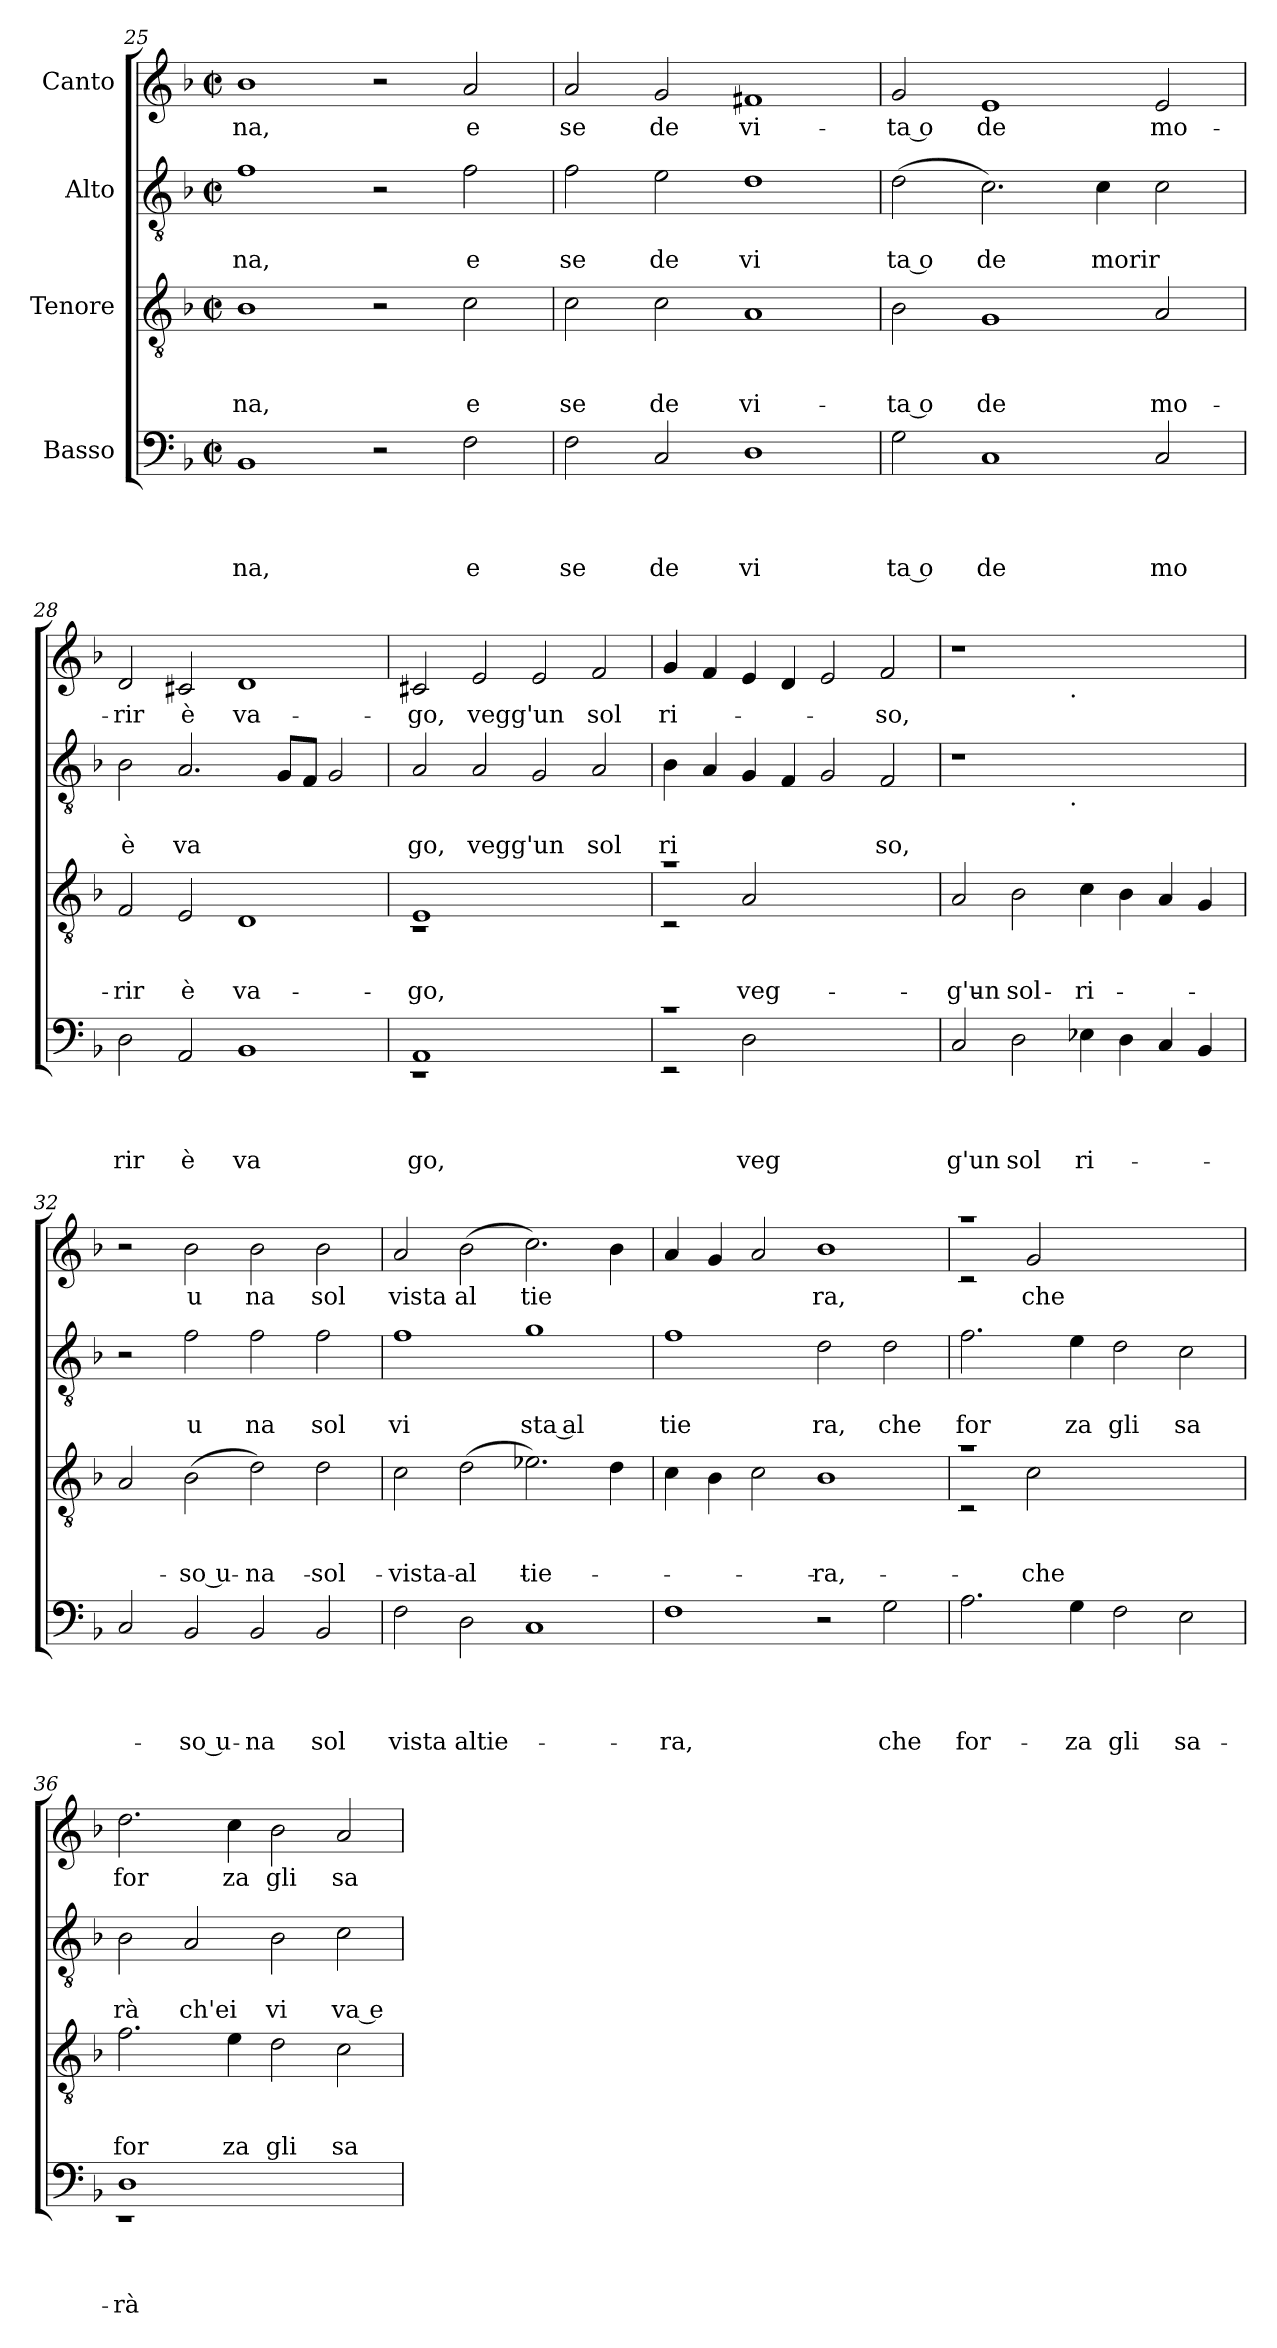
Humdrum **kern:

**kern	**text	**text	**text	**text	**kern	**text	**text	**text	**kern	**text	**text	**kern	**text
*part4	*part4	*part4	*part4	*part4	*part3	*part3	*part3	*part3	*part2	*part2	*part2	*part1	*part1
*staff4	*staff4	*staff4	*staff4	*staff4	*staff3	*staff3	*staff3	*staff3	*staff2	*staff2	*staff2	*staff1	*staff1
*I"Basso	*	*	*	*	*I"Tenore	*	*	*	*I"Alto	*	*	*I"Canto	*
!!LO:LB:g=z
*clefF4	*	*	*	*	*clefGv2	*	*	*	*clefGv2	*	*	*clefG2	*
*k[b-]	*	*	*	*	*k[b-]	*	*	*	*k[b-]	*	*	*k[b-]	*
*F:	*	*	*	*	*F:	*	*	*	*F:	*	*	*F:	*
*M2/2	*	*	*	*	*M2/2	*	*	*	*M2/2	*	*	*M2/2	*
*met(c|)	*	*	*	*	*met(c|)	*	*	*	*met(c|)	*	*	*met(c|)	*
=25	=25	=25	=25	=25	=25	=25	=25	=25	=25	=25	=25	=25	=25
!	!	!	!	!LO:LY:b	!	!	!	!LO:LY:b	!	!	!LO:LY:b	!	!LO:LY:b
1BB-	.	.	.	na,	1B-	.	.	na,	1f	.	na,	1b-	na,
2r	.	.	.	.	2r	.	.	.	2r	.	.	2r	.
!	!	!	!	!LO:LY:b	!	!	!	!LO:LY:b	!	!	!LO:LY:b	!	!LO:LY:b
2F\	.	.	.	e	2c\	.	.	e	2f\	.	e	2a/	e
=26	=26	=26	=26	=26	=26	=26	=26	=26	=26	=26	=26	=26	=26
!	!	!	!	!LO:LY:b	!	!	!	!LO:LY:b	!	!	!LO:LY:b	!	!LO:LY:b
2F\	.	.	.	se	2c\	.	.	se	2f\	.	se	2a/	se
!	!	!	!	!LO:LY:b	!	!	!	!LO:LY:b	!	!	!LO:LY:b	!	!LO:LY:b
2C/	.	.	.	de	2c\	.	.	de	2e\	.	de	2g/	de
!	!	!	!	!LO:LY:b	!	!	!	!LO:LY:b	!	!	!LO:LY:b	!	!LO:LY:b
1D	.	.	.	vi	1A	.	.	vi-	1d	.	vi	1f#X	vi-
=27	=27	=27	=27	=27	=27	=27	=27	=27	=27	=27	=27	=27	=27
!	!	!	!	!LO:LY:b:rj	!	!	!	!LO:LY:b:rj	!	!	!LO:LY:b:rj	!	!LO:LY:b:rj
2G\	.	.	.	ta o	2B-\	.	.	-ta o	(<2d\	.	ta o	2g/	-ta o
!	!	!	!	!LO:LY:b	!	!	!	!LO:LY:b	!	!	!LO:LY:b	!	!LO:LY:b
1C	.	.	.	de	1G	.	.	de	2.c\)	.	de	1e	de
!	!	!	!	!	!	!	!	!	!	!	!LO:LY:b	!	!
.	.	.	.	.	.	.	.	.	4c\	.	morir	.	.
!	!	!	!	!LO:LY:b	!	!	!	!LO:LY:b	!	!	!	!	!LO:LY:b
2C/	.	.	.	mo	2A/	.	.	mo-	2c\	.	.	2e/	mo-
=28	=28	=28	=28	=28	=28	=28	=28	=28	=28	=28	=28	=28	=28
!	!	!	!	!LO:LY:b	!	!	!	!LO:LY:b	!	!	!LO:LY:b	!	!LO:LY:b
2D\	.	.	.	rir	2F/	.	.	-rir	2B-\	.	è	2d/	-rir
!	!	!	!	!LO:LY:b	!	!	!	!LO:LY:b	!	!	!LO:LY:b	!	!LO:LY:b
2AA/	.	.	.	è	2E/	.	.	è	2.A/	.	va	2c#X/	è
!	!	!	!	!LO:LY:b	!	!	!	!LO:LY:b	!	!	!	!	!LO:LY:b
1BB-	.	.	.	va	1D	.	.	va-	.	.	.	1d	va-
.	.	.	.	.	.	.	.	.	8G/L	.	.	.	.
.	.	.	.	.	.	.	.	.	8F/J	.	.	.	.
.	.	.	.	.	.	.	.	.	2G/	.	.	.	.
=29	=29	=29	=29	=29	=29	=29	=29	=29	=29	=29	=29	=29	=29
*^	*	*	*	*	*^	*	*	*	*	*	*	*	*
!	!LO:N:vis=1	!	!	!	!LO:LY:b	!	!LO:N:vis=1	!	!	!LO:LY:b	!	!	!LO:LY:b	!	!LO:LY:b
1AA	0rEE	.	.	.	go,	1E	0rC	.	.	-go,	2A/	.	go,	2c#X/	-go,
!	!	!	!	!	!	!	!	!	!	!	!	!	!LO:LY:b	!	!LO:LY:b
.	.	.	.	.	.	.	.	.	.	.	2A/	.	vegg'un	2e/	vegg'un
1ryy	.	.	.	.	.	1ryy	.	.	.	.	2G/	.	.	2e/	.
!	!	!	!	!	!	!	!	!	!	!	!	!	!LO:LY:b	!	!LO:LY:b
.	.	.	.	.	.	.	.	.	.	.	2A/	.	sol	2f/	sol
=30	=30	=30	=30	=30	=30	=30	=30	=30	=30	=30	=30	=30	=30	=30	=30
!	!	!	!	!	!	!	!	!	!	!	!	!	!LO:LY:b	!	!LO:LY:b
1rc	2rEE	.	.	.	.	1ra	2rC	.	.	.	4B-\	.	ri	4g/	ri-
.	.	.	.	.	.	.	.	.	.	.	4A/	.	.	4f/	.
!	!	!	!	!	!LO:LY:b	!	!	!	!	!LO:LY:b	!	!	!	!	!
.	2D\	.	.	.	veg	.	2A/	.	.	veg-	4G/	.	.	4e/	.
.	.	.	.	.	.	.	.	.	.	.	4F/	.	.	4d/	.
1ryy	1ryy	.	.	.	.	1ryy	1ryy	.	.	.	2G/	.	.	2e/	.
!	!	!	!	!	!	!	!	!	!	!	!	!	!LO:LY:b	!	!LO:LY:b
.	.	.	.	.	.	.	.	.	.	.	2F/	.	so,	2f/	-so,
*v	*v	*	*	*	*	*	*	*	*	*	*	*	*	*	*
*	*	*	*	*	*v	*v	*	*	*	*	*	*	*	*
!!LO:LB:g=z
=31	=31	=31	=31	=31	=31	=31	=31	=31	=31	=31	=31	=31	=31
!	!	!	!	!LO:LY:b	!	!	!	!LO:LY:b	!	!	!	!	!
*	*	*	*	*	*	*	*	*	*^	*	*	*^	*
2C/	.	.	.	g'un	2A/	.	.	-g'un	1r	2ryy	.	.	1r	2ryy	.
!	!	!	!	!LO:LY:b	!	!	!	!LO:LY:b	!	!	!	!	!	!	!
2D\	.	.	.	sol	2B-\	.	.	sol	.	4...ryy	.	.	.	4...ryy	.
!	!	!	!	!	!	!	!	!	!	!	!	!	!	!LO:TX:b:t=.	!
!	!	!	!	!	!	!	!	!	!	!LO:TX:b:t=.	!	!	!	!	!
.	.	.	.	.	.	.	.	.	.	1ryy	.	.	.	1ryy	.
!	!	!	!	!LO:LY:b	!	!	!	!LO:LY:b	!	!	!	!	!	!	!
4E-X\	.	.	.	ri-	4c\	.	.	ri	1ryy	.	.	.	1ryy	.	.
4D\	.	.	.	.	4B-\	.	.	.	.	.	.	.	.	.	.
4C/	.	.	.	.	4A/	.	.	.	.	.	.	.	.	.	.
4BB-/	.	.	.	.	4G/	.	.	.	.	.	.	.	.	.	.
.	.	.	.	.	.	.	.	.	.	32ryy	.	.	.	32ryy	.
*	*	*	*	*	*	*	*	*	*v	*v	*	*	*	*	*
*	*	*	*	*	*	*	*	*	*	*	*	*v	*v	*
=32	=32	=32	=32	=32	=32	=32	=32	=32	=32	=32	=32	=32	=32
2C/	.	.	.	.	2A/	.	.	.	2r	.	.	2r	.
!	!	!	!	!LO:LY:b:rj	!	!	!	!LO:LY:b:rj	!	!	!LO:LY:b	!	!LO:LY:b
2BB-/	.	.	.	-so u-	(<2B-\	.	.	so u	2f\	.	u	2b-\	u
!	!	!	!	!LO:LY:b	!	!	!	!LO:LY:b	!	!	!LO:LY:b	!	!LO:LY:b
2BB-/	.	.	.	-na	2d\)	.	.	na	2f\	.	na	2b-\	na
!	!	!	!	!LO:LY:b	!	!	!	!LO:LY:b	!	!	!LO:LY:b	!	!LO:LY:b
2BB-/	.	.	.	sol	2d\	.	.	sol	2f\	.	sol	2b-\	sol
=33	=33	=33	=33	=33	=33	=33	=33	=33	=33	=33	=33	=33	=33
!	!	!	!	!LO:LY:b	!	!	!	!LO:LY:b	!	!	!LO:LY:b	!	!LO:LY:b
2F\	.	.	.	vista	2c\	.	.	vista	1f	.	vi	2a/	vista
!	!	!	!	!LO:LY:b	!	!	!	!LO:LY:b	!	!	!	!	!LO:LY:b
2D\	.	.	.	altie-	(<2d\	.	.	al	.	.	.	(<2b-\	al
!	!	!	!	!	!	!	!	!LO:LY:b	!	!	!LO:LY:b:rj	!	!LO:LY:b
1C	.	.	.	.	2.e-X\)	.	.	tie	1g	.	sta al	2.cc\)	tie
.	.	.	.	.	4d\	.	.	.	.	.	.	4b-\	.
=34	=34	=34	=34	=34	=34	=34	=34	=34	=34	=34	=34	=34	=34
!	!	!	!	!LO:LY:b	!	!	!	!	!	!	!LO:LY:b	!	!
1F	.	.	.	-ra,	4c\	.	.	.	1f	.	tie	4a/	.
.	.	.	.	.	4B-\	.	.	.	.	.	.	4g/	.
.	.	.	.	.	2c\	.	.	.	.	.	.	2a/	.
!	!	!	!	!	!	!	!	!LO:LY:b	!	!	!LO:LY:b	!	!LO:LY:b
2r	.	.	.	.	1B-	.	.	ra,	2d\	.	ra,	1b-	ra,
!	!	!	!	!LO:LY:b	!	!	!	!	!	!	!LO:LY:b	!	!
2G\	.	.	.	che	.	.	.	.	2d\	.	che	.	.
=35	=35	=35	=35	=35	=35	=35	=35	=35	=35	=35	=35	=35	=35
!	!	!	!	!LO:LY:b	!	!	!	!	!	!	!LO:LY:b	!	!
*	*	*	*	*	*^	*	*	*	*	*	*	*^	*
2.A\	.	.	.	for-	1ra	2rC	.	.	.	2.f\	.	for	1raa	2rc	.
!	!	!	!	!	!	!	!	!	!LO:LY:b	!	!	!	!	!	!LO:LY:b
.	.	.	.	.	.	2c\	.	.	che	.	.	.	.	2g/	che
!	!	!	!	!LO:LY:b	!	!	!	!	!	!	!	!LO:LY:b	!	!	!
4G\	.	.	.	-za	.	.	.	.	.	4e\	.	za	.	.	.
!	!	!	!	!LO:LY:b	!	!	!	!	!	!	!	!LO:LY:b	!	!	!
2F\	.	.	.	gli	1ryy	1ryy	.	.	.	2d\	.	gli	1ryy	1ryy	.
!	!	!	!	!LO:LY:b	!	!	!	!	!	!	!	!LO:LY:b	!	!	!
2E\	.	.	.	sa-	.	.	.	.	.	2c\	.	sa	.	.	.
*	*	*	*	*	*v	*v	*	*	*	*	*	*	*v	*v	*
=36	=36	=36	=36	=36	=36	=36	=36	=36	=36	=36	=36	=36	=36
*^	*	*	*	*	*	*	*	*	*	*	*	*	*
!	!LO:N:vis=1	!	!	!	!LO:LY:b	!	!	!	!LO:LY:b	!	!	!LO:LY:b	!	!LO:LY:b
1D	0rEE	.	.	.	-rà	2.f\	.	.	for	2B-\	.	rà	2.dd\	for
!	!	!	!	!	!	!	!	!	!	!	!	!LO:LY:b	!	!
.	.	.	.	.	.	.	.	.	.	2A/	.	ch'ei	.	.
!	!	!	!	!	!	!	!	!	!LO:LY:b	!	!	!	!	!LO:LY:b
.	.	.	.	.	.	4e\	.	.	za	.	.	.	4cc\	za
!	!	!	!	!	!	!	!	!	!LO:LY:b	!	!	!LO:LY:b	!	!LO:LY:b
1ryy	.	.	.	.	.	2d\	.	.	gli	2B-\	.	vi	2b-\	gli
!	!	!	!	!	!	!	!	!	!LO:LY:b	!	!	!LO:LY:b:rj	!	!LO:LY:b
.	.	.	.	.	.	2c\	.	.	sa	2c\	.	va e	2a/	sa
*v	*v	*	*	*	*	*	*	*	*	*	*	*	*	*
=	=	=	=	=	=	=	=	=	=	=	=	=	=
*-	*-	*-	*-	*-	*-	*-	*-	*-	*-	*-	*-	*-	*-
